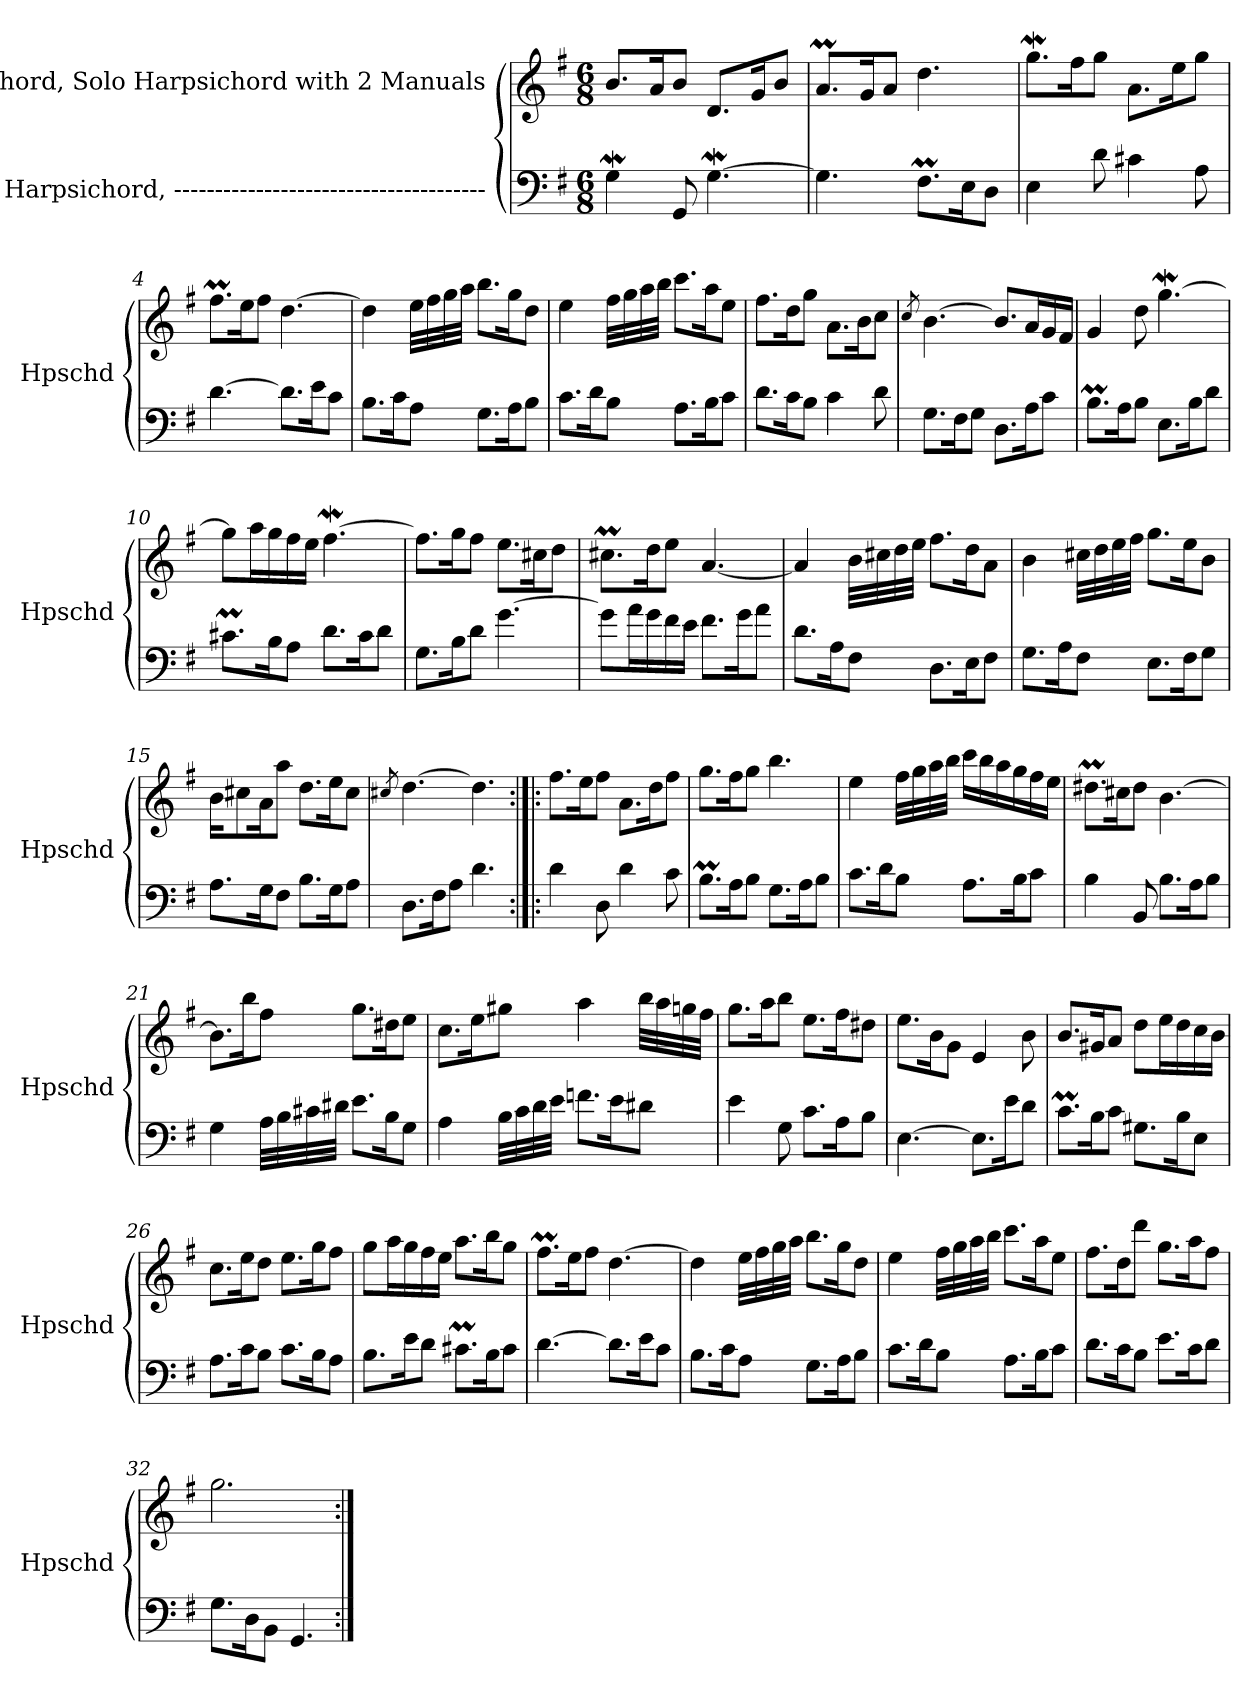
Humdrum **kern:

**kern	**kern
*part2	*part1
*staff2	*staff1
*I"Harpsichord, --------------------------------------	*I"Harpsichord, Solo Harpsichord with 2 Manuals
*I'Hpschd	*I'Hpschd
*clefF4	*clefG2
*k[f#]	*k[f#]
*M6/8	*M6/8
=1	=1
4Gw\	8.b/L
.	16a/K
8GG/	8b/J
[4.Gw\	8.d/L
.	16g/K
.	8b/J
=2	=2
4.G\]	8.aM/L
.	16g/K
.	8a/J
8.F#m\L	4.dd\
16E\K	.
8D\J	.
=3	=3
4E\	8.ggw\L
.	16ff#\K
8d\	8gg\J
4c#X\	8.a\L
.	16ee\K
8A\	8gg\J
!!LO:LB:g=z
=4	=4
[4.d\	8.ff#m\L
.	16ee\K
.	8ff#\J
8.d\L]	[4.dd\
16e\K	.
8c\J	.
=5	=5
8.B\L	4dd\]
16c\K	.
8A\J	32ee\LLL
.	32ff#\
.	32gg\
.	32aa\JJJ
8.G\L	8.bb\L
16A\K	16gg\K
8B\J	8dd\J
=6	=6
8.c\L	4ee\
16d\K	.
8B\J	32ff#\LLL
.	32gg\
.	32aa\
.	32bb\JJJ
8.A\L	8.ccc\L
16B\K	16aa\K
8c\J	8ee\J
=7	=7
8.d\L	8.ff#\L
16c\K	16dd\K
8B\J	8gg\J
4c\	8.a\L
.	16b\K
8d\	8cc\J
=8	=8
.	8qcc/
8.G\L	[4.b\
16F#\K	.
8G\J	.
8.D\L	8.b/L]
16A\K	16a/L
8c\J	16g/
.	16f#/JJ
!!LO:LB:g=z
=9	=9
8.Bm\L	4g/
16A\K	.
8B\J	8dd\
8.E\L	[4.ggw\
16B\K	.
8d\J	.
=10	=10
8.c#Xm\L	8gg\L]
.	16aa\L
16B\K	16gg\
8A\J	16ff#\
.	16ee\JJ
8.d\L	[4.ff#W\
16c#\K	.
8d\J	.
=11	=11
8.G\L	8.ff#\L]
16B\K	16gg\K
8d\J	8ff#\J
[4.g\	8.ee\L
.	16cc#X\K
.	8dd\J
=12	=12
8g\L]	8.cc#Xm\L
16a\L	.
16g\	16dd\K
16f#\	8ee\J
16e\JJ	.
8.f#\L	[4.a/
16g\K	.
8a\J	.
=13	=13
8.d\L	4a/]
16A\K	.
8F#\J	32b\LLL
.	32cc#X\
.	32dd\
.	32ee\JJJ
8.D\L	8.ff#\L
16E\K	16dd\K
8F#\J	8a\J
!!LO:LB:g=z
=14	=14
8.G\L	4b\
16A\K	.
8F#\J	32cc#X\LLL
.	32dd\
.	32ee\
.	32ff#\JJJ
8.E\L	8.gg\L
16F#\K	16ee\K
8G\J	8b\J
=15	=15
8.A\L	16b\KL
.	8cc#X\
16G\K	16a\K
8F#\J	8aa\J
8.B\L	8.dd\L
16G\K	16ee\K
8A\J	8cc#\J
=16	=16
.	8qcc#X/
8.D\L	[4.dd\
16F#\K	.
8A\J	.
4.d\	4.dd\]
=17:|!|:	=17:|!|:
4d\	8.ff#\L
.	16ee\K
8D\	8ff#\J
4d\	8.a\L
.	16dd\K
8c\	8ff#\J
=18	=18
8.Bm\L	8.gg\L
16A\K	16ff#\K
8B\J	8gg\J
8.G\L	4.bb\
16A\K	.
8B\J	.
!!LO:LB:g=z
=19	=19
8.c\L	4ee\
16d\K	.
8B\J	32ff#\LLL
.	32gg\
.	32aa\
.	32bb\JJJ
8.A\L	16ccc\LL
.	16bb\
.	16aa\
16B\K	16gg\
8c\J	16ff#\
.	16ee\JJ
=20	=20
4B\	8.dd#Xm\L
.	16cc#X\K
8BB/	8dd#\J
8.B\L	[4.b\
16A\K	.
8B\J	.
=21	=21
4G\	8.b\L]
.	16bb\K
32A\LLL	8ff#\J
32B\	.
32c#X\	.
32d#X\JJJ	.
8.e\L	8.gg\L
16B\K	16dd#X\K
8G\J	8ee\J
!!LO:PB:g=z
=22	=22
4A\	8.cc\L
.	16ee\K
32B\LLL	8gg#X\J
32c\	.
32d\	.
32e\JJJ	.
8.fn\L	4aa\
16e\K	.
8d#X\J	32bb\LLL
.	32aa\
.	32ggn\
.	32ff#\JJJ
=23	=23
4e\	8.gg\L
.	16aa\K
8G\	8bb\J
8.c\L	8.ee\L
16A\K	16ff#\K
8B\J	8dd#X\J
=24	=24
[4.E\	8.ee\L
.	16b\K
.	8g\J
8.E\L]	4e/
16e\K	.
8d\J	8b\
=25	=25
8.cM\L	8.b/L
16B\K	16g#X/K
8c\J	8a/J
8.G#X\L	8dd\L
.	16ee\L
16B\K	16dd\
8E\J	16cc\
.	16b\JJ
!!LO:LB:g=z
=26	=26
8.A\L	8.cc\L
16c\K	16ee\K
8B\J	8dd\J
8.c\L	8.ee\L
16B\K	16gg\K
8A\J	8ff#\J
=27	=27
8.B\L	8gg\L
.	16aa\L
16e\K	16gg\
8d\J	16ff#\
.	16ee\JJ
8.c#Xm\L	8.aa\L
16B\K	16bb\K
8c#\J	8gg\J
=28	=28
[4.d\	8.ff#m\L
.	16ee\K
.	8ff#\J
8.d\L]	[4.dd\
16e\K	.
8c\J	.
=29	=29
8.B\L	4dd\]
16c\K	.
8A\J	32ee\LLL
.	32ff#\
.	32gg\
.	32aa\JJJ
8.G\L	8.bb\L
16A\K	16gg\K
8B\J	8dd\J
=30	=30
8.c\L	4ee\
16d\K	.
8B\J	32ff#\LLL
.	32gg\
.	32aa\
.	32bb\JJJ
8.A\L	8.ccc\L
16B\K	16aa\K
8c\J	8ee\J
!!LO:LB:g=z
=31	=31
8.d\L	8.ff#\L
16c\K	16dd\K
8B\J	8ddd\J
8.e\L	8.gg\L
16c\K	16aa\K
8d\J	8ff#\J
=32	=32
8.G\L	2.gg\
16D\K	.
8BB\J	.
4.GG/	.
=:|!	=:|!
*-	*-
